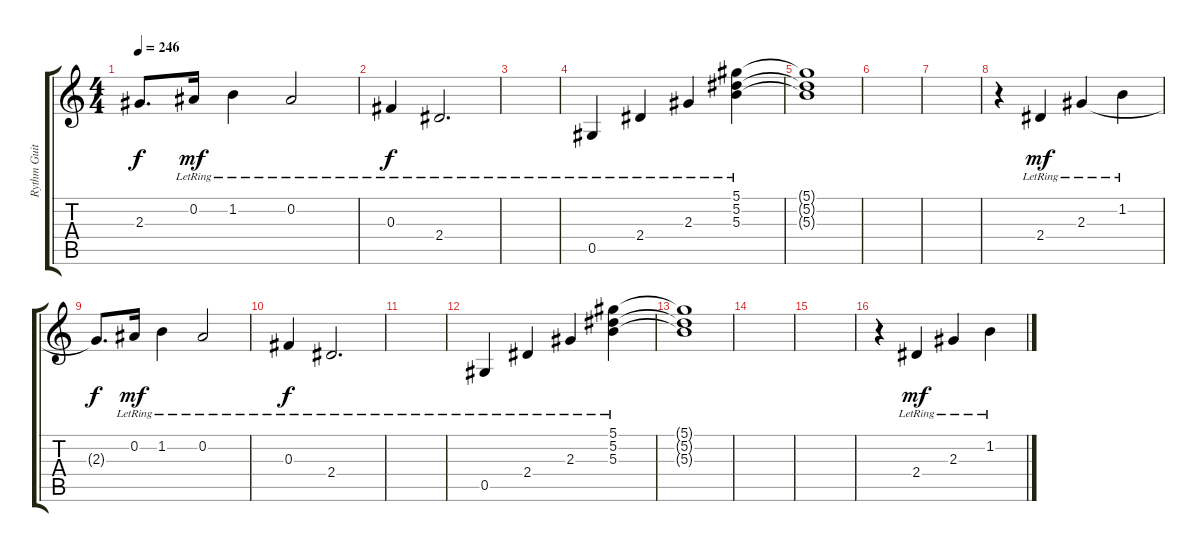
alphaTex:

\track ("Rythm Guitar" "Rythm Guit") {instrument acousticguitarsteel}
\staff {score tabs}
\tuning (Eb4 Bb3 Gb3 Db3 Ab2 Eb2) {hide}
\ts (4 4)
\tempo 246
\clef g2
\ks c
2.3{t}.8{d dy f} 0.2{lr}.16{dy mf} 1.2{lr}.4 0.2{lr}.2 |
0.3{lr}.4{dy f} 2.4{lr}.2{d} |
|
0.5{lr}.4 2.4{lr}.4 2.3{lr}.4 (5.1 5.2 5.3{lr}).4 |
(5.1{t} 5.2{t} 5.3{t}).1 |
|
|
r.4 2.4{lr}.4{dy mf} 2.3{lr}.4 1.2{lr}.4 |
2.3{t}.8{d dy f} 0.2{lr}.16{dy mf} 1.2{lr}.4 0.2{lr}.2 |
0.3{lr}.4{dy f} 2.4{lr}.2{d} |
|
0.5{lr}.4 2.4{lr}.4 2.3{lr}.4 (5.1 5.2 5.3{lr}).4 |
(5.1{t} 5.2{t} 5.3{t}).1 |
|
|
r.4 2.4{lr}.4{dy mf} 2.3{lr}.4 1.2{lr}.4
